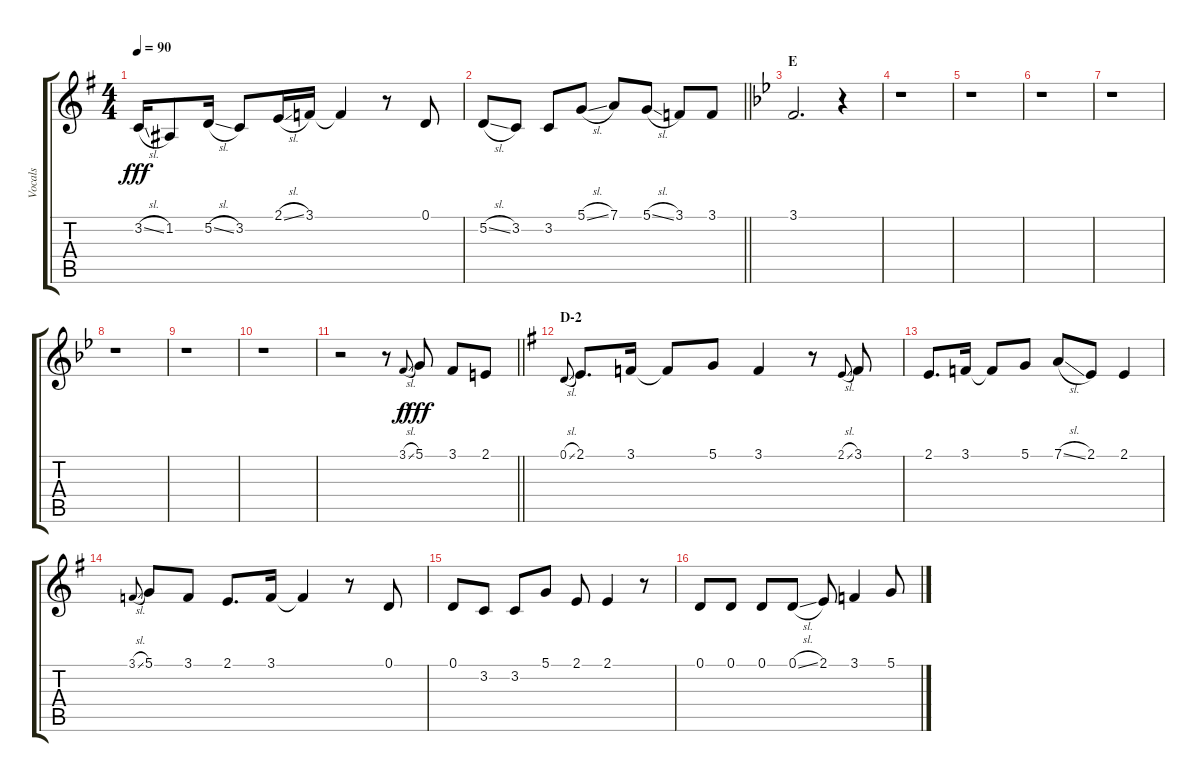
\track ("Vocals" "Vocals") {instrument voiceoohs}
\staff {score tabs}
\tuning (D4 A3 F3 C3 G2 D2) {hide}
\ts (4 4)
\tempo 90
\clef g2
\ks g
3.2{sl}.16{dy fff} 1.2.8 5.2{sl}.16 3.2.8 2.1{sl}.16 3.1.16 3.1{t}.4 r.8 0.1.8 |
\barLineRight lightlight
5.2{sl}.8 3.2.8 3.2.8 5.1{sl}.8 7.1.8 5.1{sl}.8 3.1.8 3.1.8 |
\section ("" "E")
\ks bb
3.1.2{d} r.4 |
r.1 |
r.1 |
r.1 |
r.1 |
r.1 |
r.1 |
r.1 |
\barLineRight lightlight
r.2 r.8 3.1{sl}.8{gr onbeat dy f} 5.1.8{dy fff} 3.1.8 2.1.8 |
\section ("" "D-2")
\ks g
0.1{sl}.8{gr onbeat} 2.1.8{d} 3.1.16 3.1{t}.8 5.1.8 3.1.4 r.8 2.1{sl}.8{gr onbeat} 3.1.8 |
2.1.8{d} 3.1.16 3.1{t}.8 5.1.8 7.1{sl}.8 2.1.8 2.1.4 |
3.1{sl}.8{gr onbeat} 5.1.8 3.1.8 2.1.8{d} 3.1.16 3.1{t}.4 r.8 0.1.8 |
0.1.8 3.2.8 3.2.8 5.1.8 2.1.8 2.1.4 r.8 |
0.1.8 0.1.8 0.1.8 0.1{sl}.8 2.1.8 3.1.4 5.1.8
